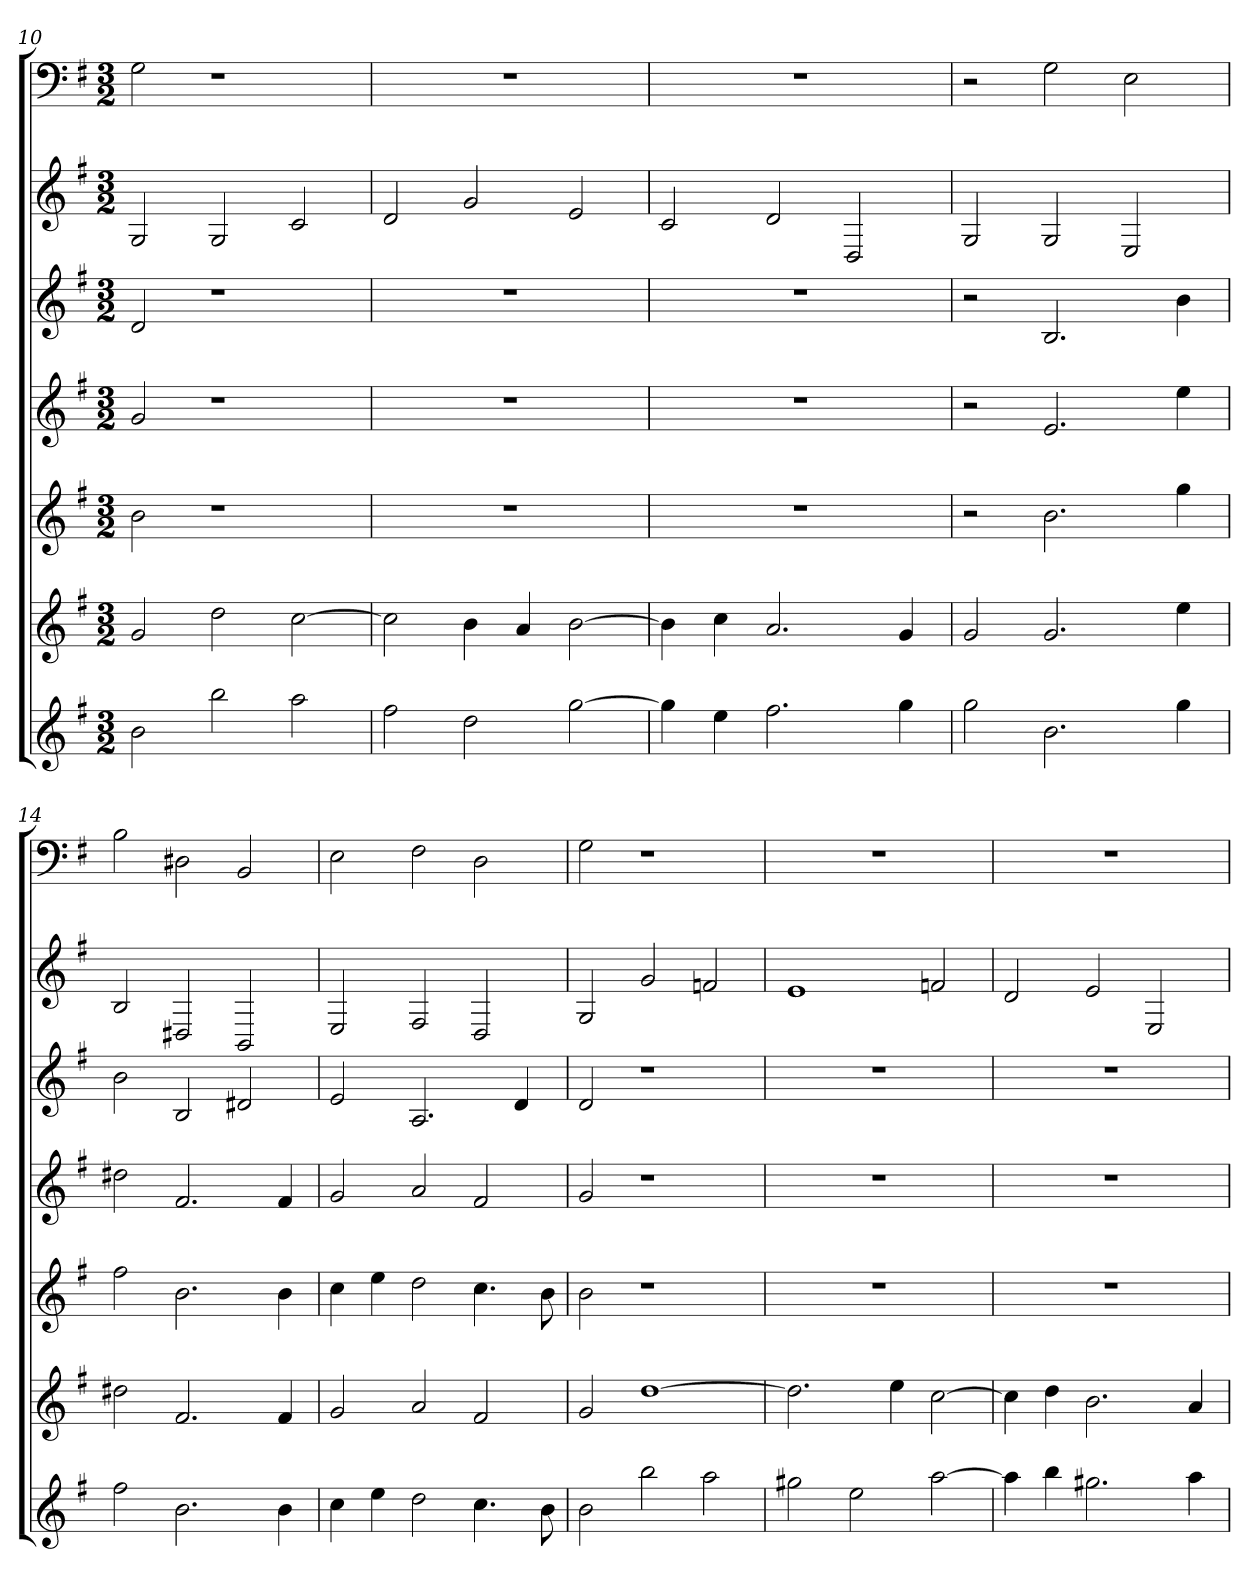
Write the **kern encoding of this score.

**kern	**kern	**kern	**kern	**kern	**kern	**kern
*part7	*part6	*part5	*part4	*part3	*part2	*part1
*staff7	*staff6	*staff5	*staff4	*staff3	*staff2	*staff1
*k[f#]	*k[f#]	*k[f#]	*k[f#]	*k[f#]	*k[f#]	*k[f#]
*e:	*e:	*e:	*e:	*e:	*e:	*e:
*M3/2	*M3/2	*M3/2	*M3/2	*M3/2	*M3/2	*M3/2
=10	=10	=10	=10	=10	=10	=10
2b	2g	2b	2g	2d	2G	2G
2bb	2dd	1r	1r	1r	2G	1r
2aa	[2cc	.	.	.	2c	.
=11	=11	=11	=11	=11	=11	=11
2ff#	2cc]	1.r	1.r	1.r	2d	1.r
2dd	4b	.	.	.	2g	.
.	4a	.	.	.	.	.
[2gg	[2b	.	.	.	2e	.
=12	=12	=12	=12	=12	=12	=12
4gg]	4b]	1.r	1.r	1.r	2c	1.r
4ee	4cc	.	.	.	.	.
2.ff#	2.a	.	.	.	2d	.
.	.	.	.	.	2D	.
4gg	4g	.	.	.	.	.
=13	=13	=13	=13	=13	=13	=13
2gg	2g	2r	2r	2r	2G	2r
2.b	2.g	2.b	2.e	2.B	2G	2G
.	.	.	.	.	2E	2E
4gg	4ee	4gg	4ee	4b	.	.
=14	=14	=14	=14	=14	=14	=14
2ff#	2dd#X	2ff#	2dd#X	2b	2B	2B
2.b	2.f#	2.b	2.f#	2B	2D#X	2D#X
.	.	.	.	2d#X	2BB	2BB
4b	4f#	4b	4f#	.	.	.
=15	=15	=15	=15	=15	=15	=15
4cc	2g	4cc	2g	2e	2E	2E
4ee	.	4ee	.	.	.	.
2dd	2a	2dd	2a	2.A	2F#	2F#
4.cc	2f#	4.cc	2f#	.	2D	2D
.	.	.	.	4d	.	.
8b	.	8b	.	.	.	.
=16	=16	=16	=16	=16	=16	=16
2b	2g	2b	2g	2d	2G	2G
2bb	[1dd	1r	1r	1r	2g	1r
2aa	.	.	.	.	2fn	.
=17	=17	=17	=17	=17	=17	=17
2gg#X	2.dd]	1.r	1.r	1.r	1e	1.r
2ee	.	.	.	.	.	.
.	4ee	.	.	.	.	.
[2aa	[2cc	.	.	.	2fn	.
=18	=18	=18	=18	=18	=18	=18
4aa]	4cc]	1.r	1.r	1.r	2d	1.r
4bb	4dd	.	.	.	.	.
2.gg#X	2.b	.	.	.	2e	.
.	.	.	.	.	2E	.
4aa	4a	.	.	.	.	.
=	=	=	=	=	=	=
*-	*-	*-	*-	*-	*-	*-
